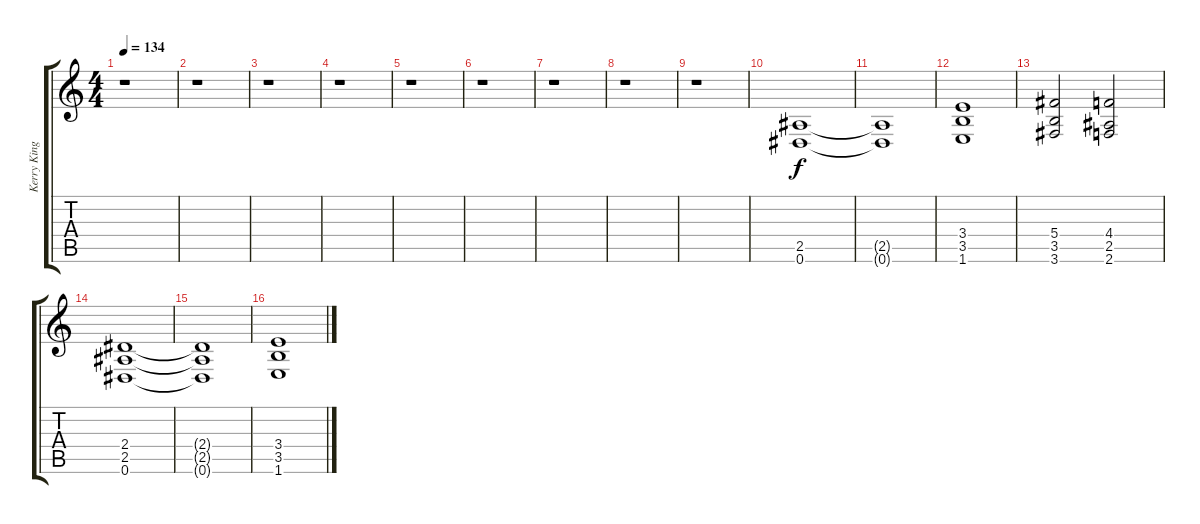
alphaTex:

\track ("Kerry King" "Kerry King") {instrument distortionguitar}
\staff {score tabs}
\tuning (Eb4 Bb3 Gb3 Db3 Ab2 Eb2) {hide}
\ts (4 4)
\tempo 134
\clef g2
\ks c
r.1{dy f} |
r.1 |
r.1 |
r.1 |
r.1 |
r.1 |
r.1 |
r.1 |
r.1 |
(2.5 0.6).1 |
(2.5{t} 0.6{t}).1 |
(3.4 3.5 1.6).1 |
(5.4 3.5 3.6).2 (4.4 2.5 2.6).2 |
(2.4 2.5 0.6).1 |
(2.4{t} 2.5{t} 0.6{t}).1 |
(3.4 3.5 1.6).1
